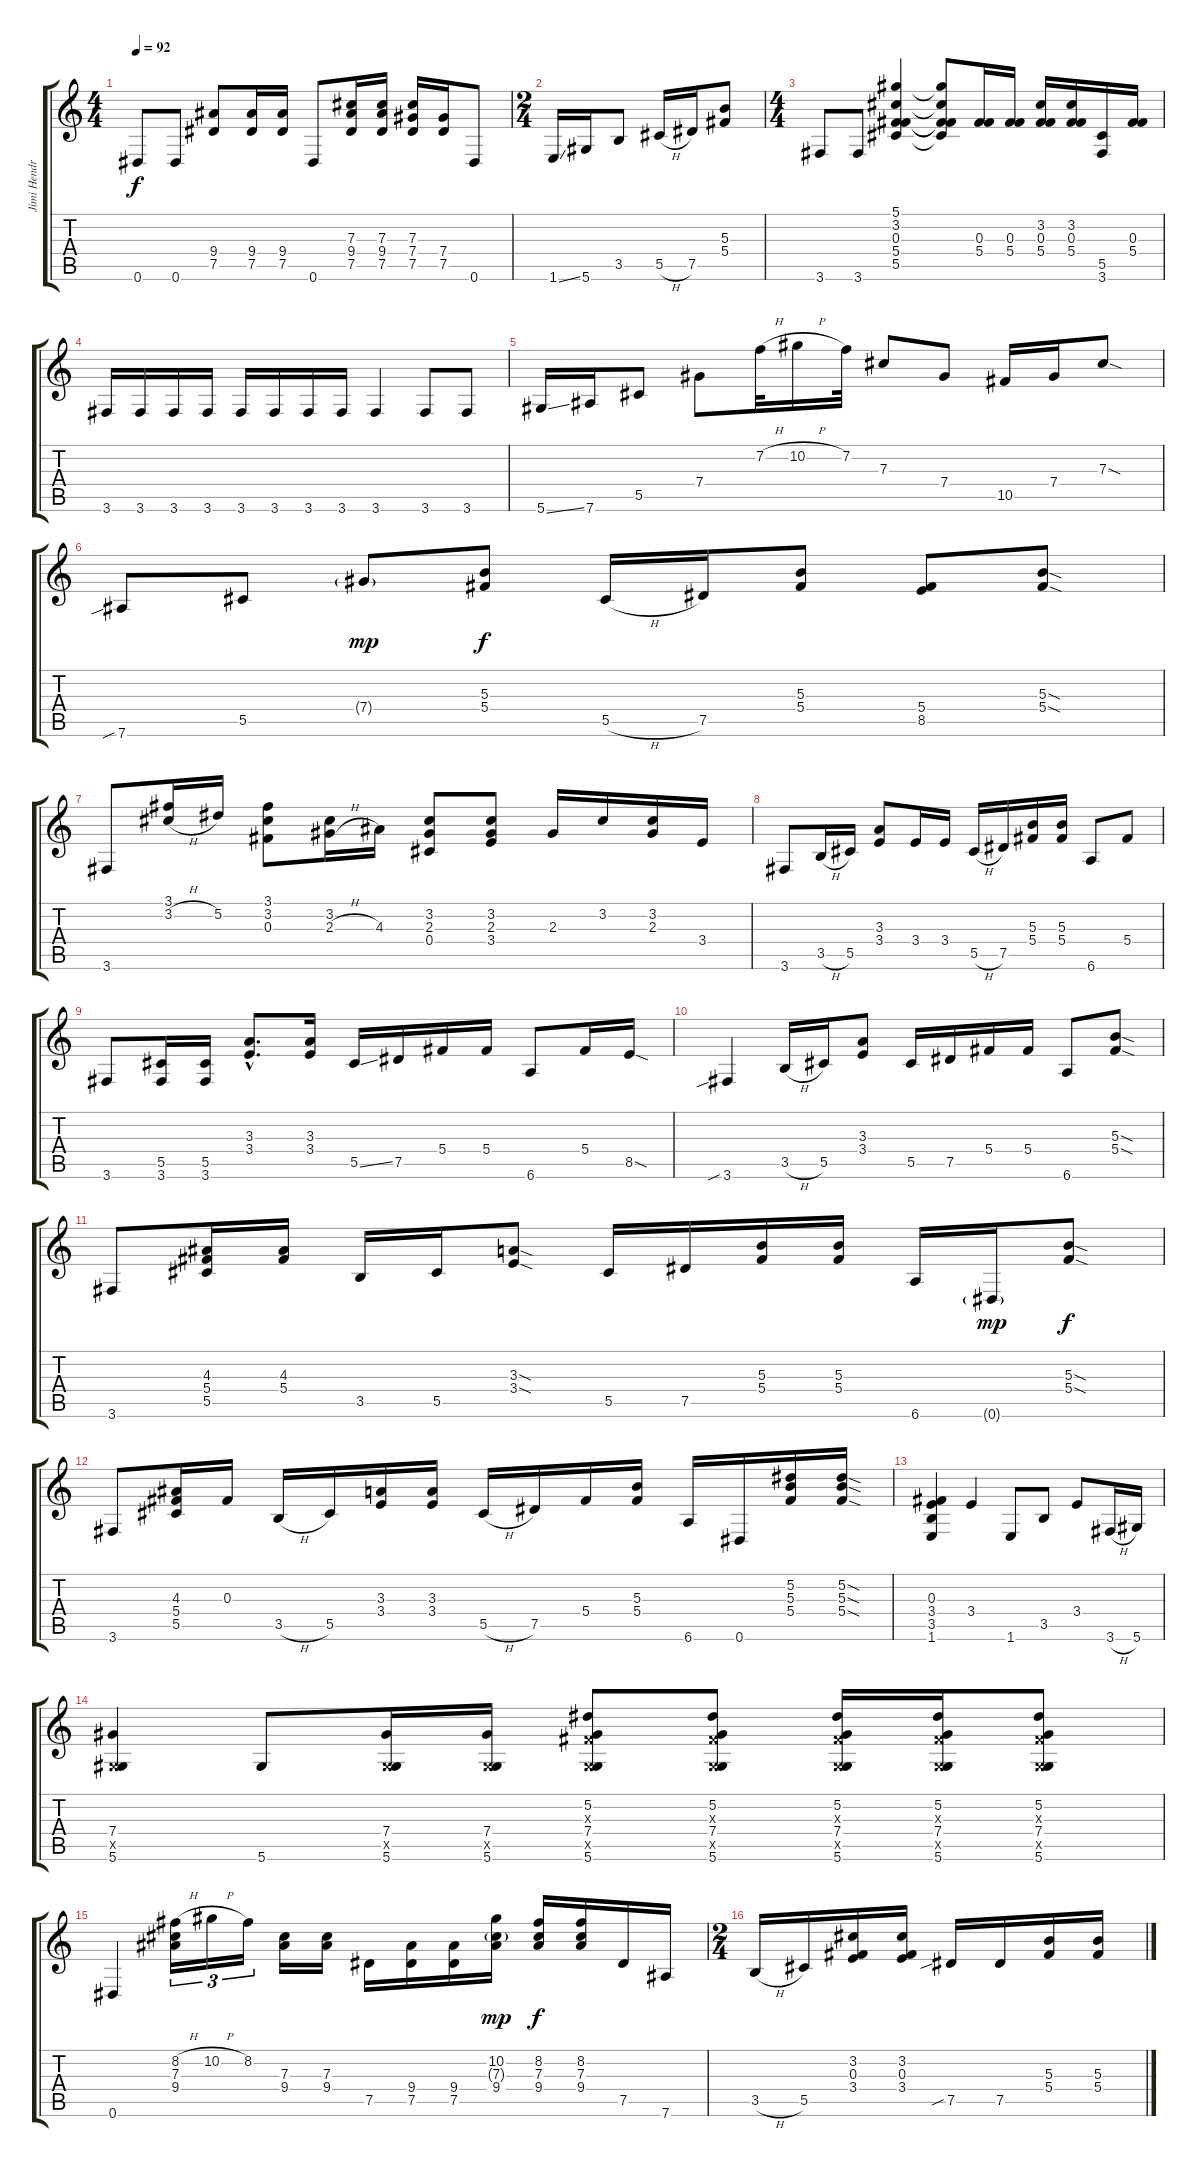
\track ("Jimi Hendrix" "Jimi Hendr") {instrument electricguitarjazz}
\staff {score tabs}
\tuning (Eb4 Bb3 Gb3 Db3 Ab2 Eb2) {hide}
\ts (4 4)
\tempo 92
\clef g2
\ks c
0.6.8{dy f} 0.6.8 (9.4 7.5).8 (9.4 7.5).16 (9.4 7.5).16 0.6.8 (7.3 9.4 7.5).16 (7.3 9.4 7.5).16 (7.3 7.4 7.5).16 (7.4 7.5).16 0.6.8 |
\ts (2 4)
1.6{ss}.16 5.6.16 3.5.8 5.5{h}.16 7.5.16 (5.3 5.4).8 |
\ts (4 4)
3.6.8 3.6.8 (5.1 3.2 0.3 5.4 5.5).4 (5.1{t} 3.2{t} 0.3{t} 5.4{t} 5.5{t}).8 (0.3 5.4).16 (0.3 5.4).16 (3.2 0.3 5.4).16 (3.2 0.3 5.4).16 (5.5 3.6).16 (0.3 5.4).16 |
3.6.16 3.6.16 3.6.16 3.6.16 3.6.16 3.6.16 3.6.16 3.6.16 3.6.4 3.6.8 3.6.8 |
5.6{ss}.16 7.6.16 5.5.8 7.4.8 7.2{h}.32 10.2{h}.16 7.2.32 7.3.8 7.4.8 10.5.16 7.4.16 7.3{sod}.8 |
7.6{sib}.8 5.5.8 7.4{g}.8{dy mp} (5.3 5.4).8{dy f} 5.5{h}.16 7.5.16 (5.3 5.4).8 (5.4 8.5).8 (5.3{sod} 5.4{sod}).8 |
3.6.8 (3.1 3.2{h}).16 5.2.16 (3.1 3.2 0.3).8 (3.2 2.3{h}).16 4.3.16 (3.2 2.3 0.4).8 (3.2 2.3 3.4).8 2.3.16 3.2.16 (3.2 2.3).16 3.4.16 |
3.6.8 3.5{h}.16 5.5.16 (3.3 3.4).8 3.4.16 3.4.16 5.5{h}.16 7.5.16 (5.3 5.4).16 (5.3 5.4).16 6.6.8 5.4.8 |
3.6.8 (5.5 3.6).16 (5.5 3.6).16 (3.3{hac} 3.4{hac}).8{d} (3.3 3.4).16 5.5{ss}.16 7.5.16 5.4.16 5.4.16 6.6.8 5.4.16 8.5{sod}.16 |
3.6{sib}.4 3.5{h}.16 5.5.16 (3.3 3.4).8 5.5.16 7.5.16 5.4.16 5.4.16 6.6.8 (5.3{sod} 5.4{sod}).8 |
3.6.8 (4.3 5.4 5.5).16 (4.3 5.4).16 3.5.16 5.5.16 (3.3{sod} 3.4{sod}).8 5.5.16 7.5.16 (5.3 5.4).16 (5.3 5.4).16 6.6.16 0.6{g}.16{dy mp} (5.3{sod} 5.4{sod}).8{dy f} |
3.6.8 (4.3 5.4 5.5).16 0.3.16 3.5{h}.16 5.5.16 (3.3 3.4).16 (3.3 3.4).16 5.5{h}.16 7.5.16 5.4.16 (5.3 5.4).16 6.6.16 0.6.16 (5.2 5.3 5.4).16 (5.2{sod} 5.3{sod} 5.4{sod}).16 |
(0.3 3.4 3.5 1.6).4 3.4.4 1.6.8 3.5.8 3.4.8 3.6{h}.16 5.6.16 |
(7.4 0.5{x} 5.6).4 5.6.8 (7.4 0.5{x} 5.6).16 (7.4 0.5{x} 5.6).16 (5.2 0.3{x} 7.4 0.5{x} 5.6).8 (5.2 0.3{x} 7.4 0.5{x} 5.6).8 (5.2 0.3{x} 7.4 0.5{x} 5.6).16 (5.2 0.3{x} 7.4 0.5{x} 5.6).16 (5.2 0.3{x} 7.4 0.5{x} 5.6).8 |
0.6.4 (8.2{h} 7.3 9.4).16{tu (3 2)} 10.2{h}.16{tu (3 2)} 8.2.16{tu (3 2)} (7.3 9.4).16 (7.3 9.4).16 7.5.16 (9.4 7.5).16 (9.4 7.5).16 (10.2 7.3{g} 9.4).16{dy mp} (8.2 7.3 9.4).16{dy f} (8.2 7.3 9.4).16 7.5.16 7.6.16 |
\ts (2 4)
3.5{h}.16 5.5.16 (3.2 0.3 3.4).16 (3.2 0.3 3.4).16 7.5{sib}.16 7.5.16 (5.3 5.4).16 (5.3 5.4).16
